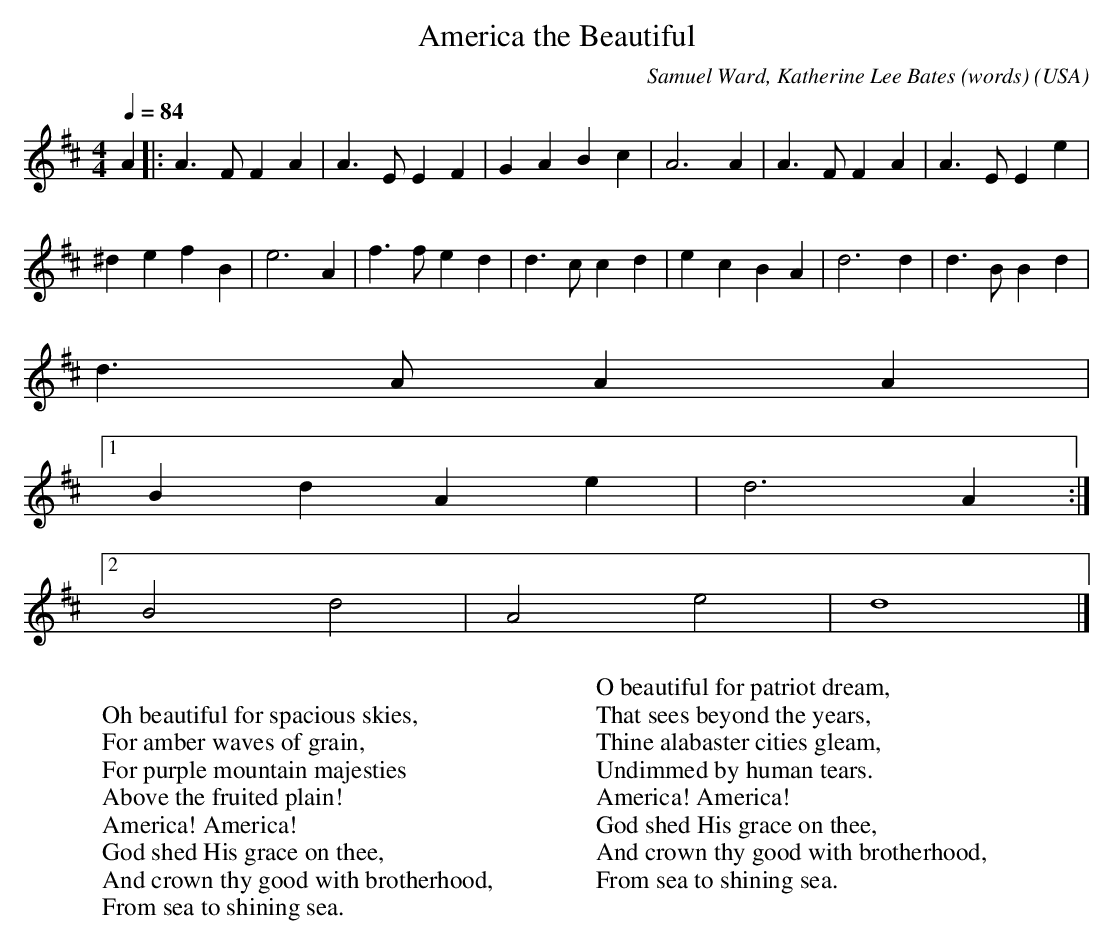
X:1
T:America the Beautiful
C:Samuel Ward, Katherine Lee Bates (words)
O:USA
M:4/4
L:1/4
Q:1/4=84
K:D  % original key = Bb
A |: A>F F A | A>E E F | G A B c | A3 A | A>F F A | A>E E e |
^d e f B | e3 A | f>f e d | d>c c d | e c B A | d3 d | d>B B d |
d>A A A |
 [1 B d A e | d3 A :|
 [2 B2 d2 | A2 e2 | d4 |]
W:
W:Oh beautiful for spacious skies,
W:For amber waves of grain,
W:For purple mountain majesties
W:Above the fruited plain!
W:America! America!
W:God shed His grace on thee,
W:And crown thy good with brotherhood,
W:From sea to shining sea.
W:
W:O beautiful for patriot dream,
W:That sees beyond the years,
W:Thine alabaster cities gleam,
W:Undimmed by human tears.
W:America! America!
W:God shed His grace on thee,
W:And crown thy good with brotherhood,
W:From sea to shining sea.
